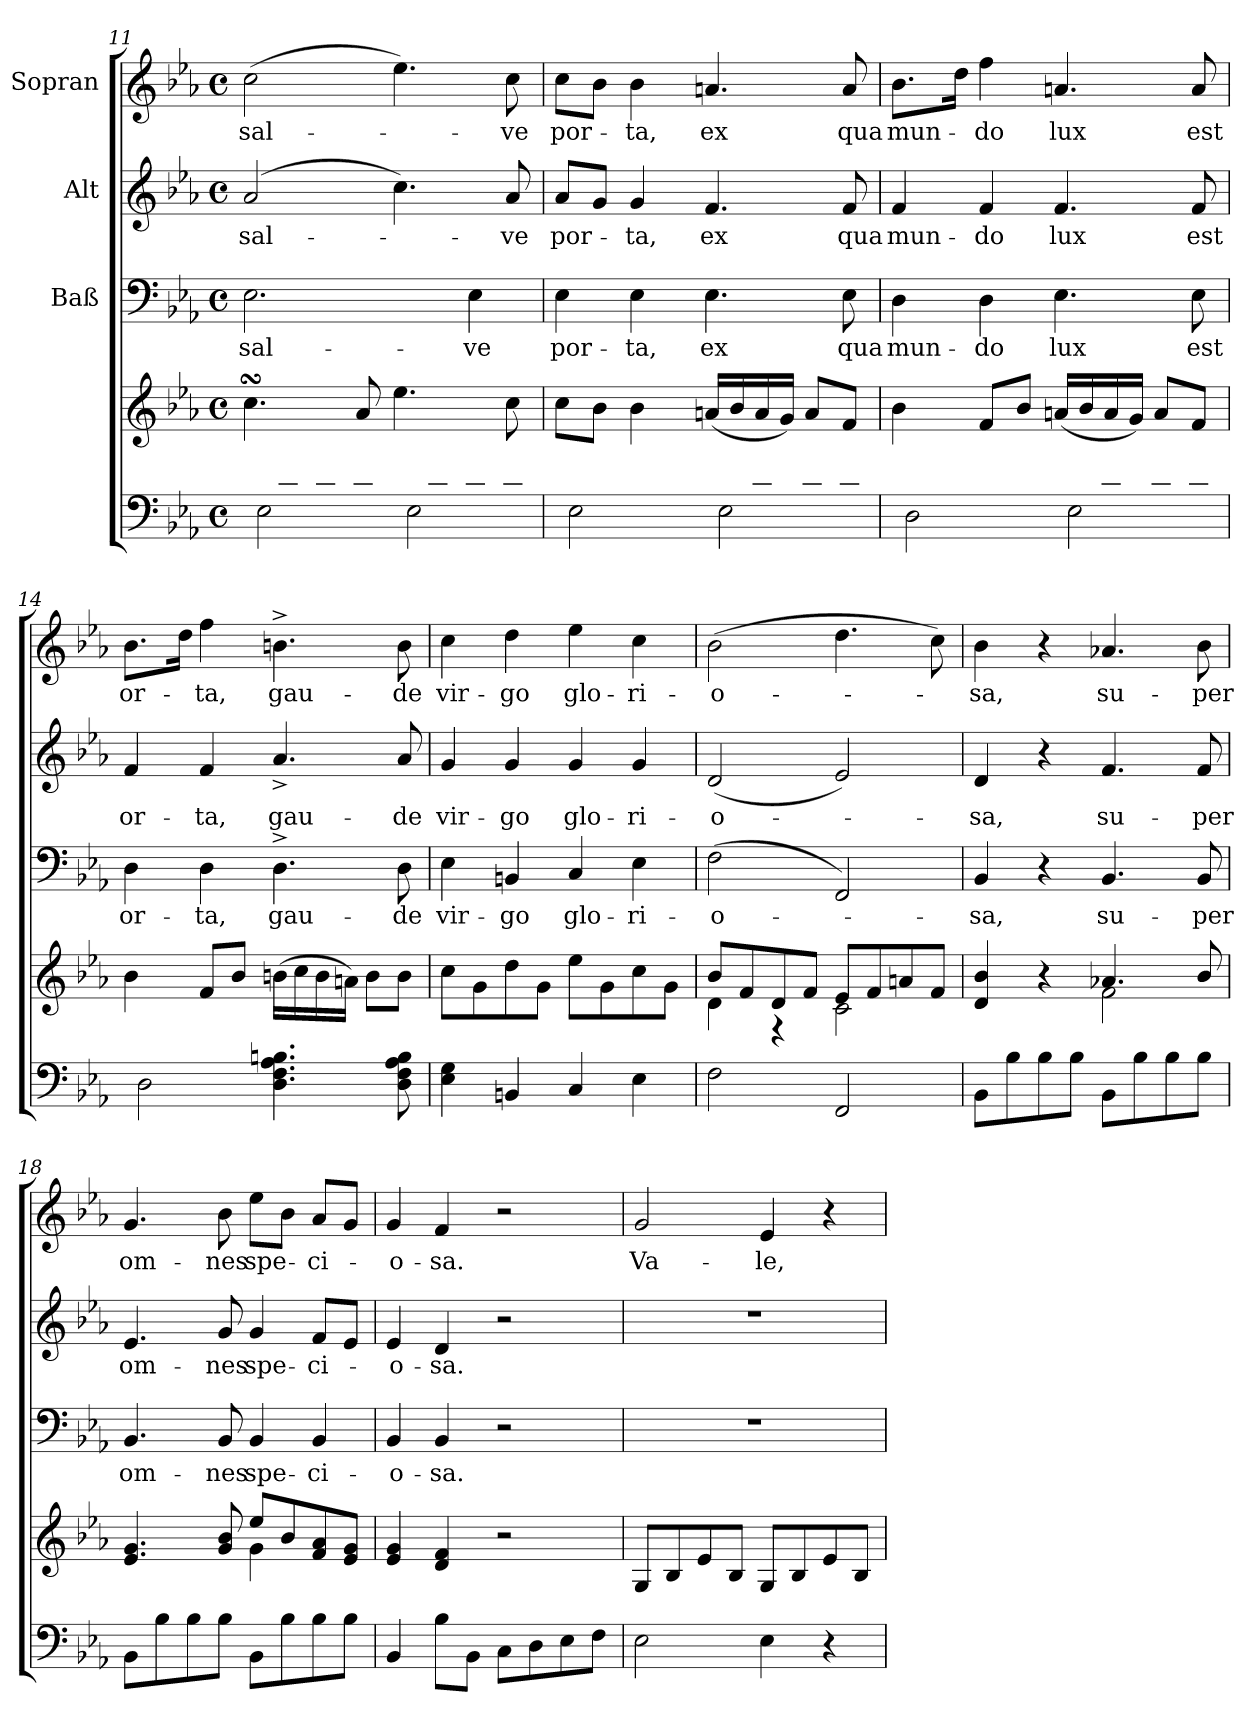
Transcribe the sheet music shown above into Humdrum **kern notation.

**kern	**kern	**kern	**text	**kern	**text	**kern	**text
*part4	*part4	*part3	*part3	*part2	*part2	*part1	*part1
*staff5	*staff4	*staff3	*staff3	*staff2	*staff2	*staff1	*staff1
*	*	*I"Baß	*	*I"Alt	*	*I"Sopran	*
*clefF4	*clefG2	*clefF4	*	*clefG2	*	*clefG2	*
*k[b-e-a-]	*k[b-e-a-]	*k[b-e-a-]	*	*k[b-e-a-]	*	*k[b-e-a-]	*
*E-:	*E-:	*E-:	*	*E-:	*	*E-:	*
*M4/4	*M4/4	*M4/4	*	*M4/4	*	*M4/4	*
*met(c)	*met(c)	*met(c)	*	*met(c)	*	*met(c)	*
=11	=11	=11	=11	=11	=11	=11	=11
*^	*	*	*	*	*	*	*
!	!	!	!	!LO:LY:b	!	!LO:LY:b	!	!LO:LY:b
8E-/Lyy	2E-\	4.ccsSSS\	2.E-\	sal-	(2a-/	sal-	(>2cc\	sal-
8A-/ 8c/	.	.	.	.	.	.	.	.
8A-/ 8c/	.	.	.	.	.	.	.	.
8A-/ 8c/J	.	8a-/	.	.	.	.	.	.
8E-/Lyy	2E-\	4.ee-\	.	.	4.cc\)	.	4.ee-\)	.
8A-/ 8c/	.	.	.	.	.	.	.	.
!	!	!	!	!LO:LY:b	!	!	!	!
8A-/ 8c/	.	.	4E-\	-ve	.	.	.	.
!	!	!	!	!	!	!LO:LY:b	!	!LO:LY:b
8A-/ 8c/J	.	8cc\	.	.	8a-/	-ve	8cc\	-ve
!!LO:LB:g=z
=12	=12	=12	=12	=12	=12	=12	=12	=12
!	!	!	!	!LO:LY:b	!	!LO:LY:b	!	!LO:LY:b
8E-/Lyy	2E-\	8cc\L	4E-\	por-	8a-/L	por-	8cc\L	por-
8G/ 8B-/	.	8b-\J	.	.	8g/J	.	8b-\J	.
!	!	!	!	!LO:LY:b	!	!LO:LY:b	!	!LO:LY:b
8G/ 8B-/	.	4b-\	4E-\	-ta,	4g/	-ta,	4b-\	-ta,
8G/ 8B-/J	.	.	.	.	.	.	.	.
!	!	!	!	!LO:LY:b	!	!LO:LY:b	!	!LO:LY:b
8E-/Lyy	2E-\	(<16an/LL	4.E-\	ex	4.f/	ex	4.an/	ex
.	.	16b-/	.	.	.	.	.	.
8F/ 8c/	.	16a/	.	.	.	.	.	.
.	.	16g/JJ)	.	.	.	.	.	.
8F/ 8c/	.	8a/L	.	.	.	.	.	.
!	!	!	!	!LO:LY:b	!	!LO:LY:b	!	!LO:LY:b
8F/ 8c/J	.	8f/J	8E-\	qua	8f/	qua	8a/	qua
=13	=13	=13	=13	=13	=13	=13	=13	=13
!	!	!	!	!LO:LY:b	!	!LO:LY:b	!	!LO:LY:b
8D/Lyy	2D\	4b-\	4D\	mun-	4f/	mun-	8.b-\L	mun-
8F/ 8B-/	.	.	.	.	.	.	.	.
.	.	.	.	.	.	.	16dd\Jk	.
!	!	!	!	!LO:LY:b	!	!LO:LY:b	!	!LO:LY:b
8F/ 8B-/	.	8f/L	4D\	-do	4f/	-do	4ff\	-do
8F/ 8B-/J	.	8b-/J	.	.	.	.	.	.
!	!	!	!	!LO:LY:b	!	!LO:LY:b	!	!LO:LY:b
8E-/Lyy	2E-\	(<16an/LL	4.E-\	lux	4.f/	lux	4.an/	lux
.	.	16b-/	.	.	.	.	.	.
8F/ 8c/	.	16a/	.	.	.	.	.	.
.	.	16g/JJ)	.	.	.	.	.	.
8F/ 8c/	.	8a/L	.	.	.	.	.	.
!	!	!	!	!LO:LY:b	!	!LO:LY:b	!	!LO:LY:b
8F/ 8c/J	.	8f/J	8E-\	est	8f/	est	8a/	est
=14	=14	=14	=14	=14	=14	=14	=14	=14
!	!	!	!	!LO:LY:b	!	!LO:LY:b	!	!LO:LY:b
8D/Lyy	2D\	4b-\	4D\	or-	4f/	or-	8.b-\L	or-
8F/ 8B-/	.	.	.	.	.	.	.	.
.	.	.	.	.	.	.	16dd\Jk	.
!	!	!	!	!LO:LY:b	!	!LO:LY:b	!	!LO:LY:b
8F/ 8B-/	.	8f/L	4D\	-ta,	4f/	-ta,	4ff\	-ta,
8F/ 8B-/J	.	8b-/J	.	.	.	.	.	.
!	!	!	!	!LO:LY:b	!	!LO:LY:b	!	!LO:LY:b
4.D\ 4.F\ 4.A-\ 4.Bn\	2ryy	(>16bn\LL	4.D^>\	gau-	4.a-^</	gau-	4.bn^>\	gau-
.	.	16cc\	.	.	.	.	.	.
.	.	16b\	.	.	.	.	.	.
.	.	16an\JJ)	.	.	.	.	.	.
.	.	8b\L	.	.	.	.	.	.
!	!	!	!	!LO:LY:b	!	!LO:LY:b	!	!LO:LY:b
8D\ 8F\ 8A-\ 8B\	.	8b\J	8D\	-de	8a-/	-de	8b\	-de
*v	*v	*	*	*	*	*	*	*
!!LO:PB:g=z
=15	=15	=15	=15	=15	=15	=15	=15
!	!	!	!LO:LY:b	!	!LO:LY:b	!	!LO:LY:b
4E-\ 4G\	8cc\L	4E-\	vir-	4g/	vir-	4cc\	vir-
.	8g\	.	.	.	.	.	.
!	!	!	!LO:LY:b	!	!LO:LY:b	!	!LO:LY:b
4BBn/	8dd\	4BBn/	-go	4g/	-go	4dd\	-go
.	8g\J	.	.	.	.	.	.
!	!	!	!LO:LY:b	!	!LO:LY:b	!	!LO:LY:b
4C/	8ee-\L	4C/	glo-	4g/	glo-	4ee-\	glo-
.	8g\	.	.	.	.	.	.
!	!	!	!LO:LY:b	!	!LO:LY:b	!	!LO:LY:b
4E-\	8cc\	4E-\	-ri-	4g/	-ri-	4cc\	-ri-
.	8g\J	.	.	.	.	.	.
=16	=16	=16	=16	=16	=16	=16	=16
*	*^	*	*	*	*	*	*
!	!	!	!	!LO:LY:b	!	!LO:LY:b	!	!LO:LY:b
2F\	8b-/L	4d\	(>2F\	-o-	(<2d/	-o-	(>2b-\	-o-
.	8f/	.	.	.	.	.	.	.
.	8d/	4rF	.	.	.	.	.	.
.	8f/J	.	.	.	.	.	.	.
2FF/	8e-/L	2c\	2FF/)	.	2e-/)	.	4.dd\	.
.	8f/	.	.	.	.	.	.	.
.	8an/	.	.	.	.	.	.	.
.	8f/J	.	.	.	.	.	8cc\)	.
=17	=17	=17	=17	=17	=17	=17	=17	=17
!	!	!	!	!LO:LY:b	!	!LO:LY:b	!	!LO:LY:b
8BB-\L	4d/ 4b-/	2ryy	4BB-/	-sa,	4d/	-sa,	4b-\	-sa,
8B-\	.	.	.	.	.	.	.	.
8B-\	4r	.	4r	.	4r	.	4r	.
8B-\J	.	.	.	.	.	.	.	.
!	!	!	!	!LO:LY:b	!	!LO:LY:b	!	!LO:LY:b
8BB-\L	4.a-X/	2f\	4.BB-/	su-	4.f/	su-	4.a-X/	su-
8B-\	.	.	.	.	.	.	.	.
8B-\	.	.	.	.	.	.	.	.
!	!	!	!	!LO:LY:b	!	!LO:LY:b	!	!LO:LY:b
8B-\J	8b-/	.	8BB-/	-per	8f/	-per	8b-\	-per
=18	=18	=18	=18	=18	=18	=18	=18	=18
!	!	!	!	!LO:LY:b	!	!LO:LY:b	!	!LO:LY:b
8BB-\L	4.e-/ 4.g/	2ryy	4.BB-/	om-	4.e-/	om-	4.g/	om-
8B-\	.	.	.	.	.	.	.	.
8B-\	.	.	.	.	.	.	.	.
!	!	!	!	!LO:LY:b	!	!LO:LY:b	!	!LO:LY:b
8B-\J	8g/ 8b-/	.	8BB-/	-nes	8g/	-nes	8b-\	-nes
!	!	!	!	!LO:LY:b	!	!LO:LY:b	!	!LO:LY:b
8BB-\L	8ee-/L	4g\	4BB-/	spe-	4g/	spe-	8ee-\L	spe-
8B-\	8b-/	.	.	.	.	.	8b-\J	.
!	!	!	!	!LO:LY:b	!	!LO:LY:b	!	!LO:LY:b
8B-\	8f/ 8a-/	4ryy	4BB-/	-ci-	8f/L	-ci-	8a-/L	-ci-
8B-\J	8e-/ 8g/J	.	.	.	8e-/J	.	8g/J	.
*	*v	*v	*	*	*	*	*	*
!!LO:LB:g=z
=19	=19	=19	=19	=19	=19	=19	=19
!	!	!	!LO:LY:b	!	!LO:LY:b	!	!LO:LY:b
4BB-/	4e-/ 4g/	4BB-/	-o-	4e-/	-o-	4g/	-o-
!	!	!	!LO:LY:b	!	!LO:LY:b	!	!LO:LY:b
8B-\L	4d/ 4f/	4BB-/	-sa.	4d/	-sa.	4f/	-sa.
8BB-\J	.	.	.	.	.	.	.
8C\L	2r	2r	.	2r	.	2r	.
8D\	.	.	.	.	.	.	.
8E-\	.	.	.	.	.	.	.
8F\J	.	.	.	.	.	.	.
=20	=20	=20	=20	=20	=20	=20	=20
!	!	!	!	!	!	!	!LO:LY:b
2E-\	8G/L	1r	.	1r	.	2g/	Va-
.	8B-/	.	.	.	.	.	.
.	8e-/	.	.	.	.	.	.
.	8B-/J	.	.	.	.	.	.
!	!	!	!	!	!	!	!LO:LY:b
4E-\	8G/L	.	.	.	.	4e-/	-le,
.	8B-/	.	.	.	.	.	.
4r	8e-/	.	.	.	.	4r	.
.	8B-/J	.	.	.	.	.	.
=	=	=	=	=	=	=	=
*-	*-	*-	*-	*-	*-	*-	*-
